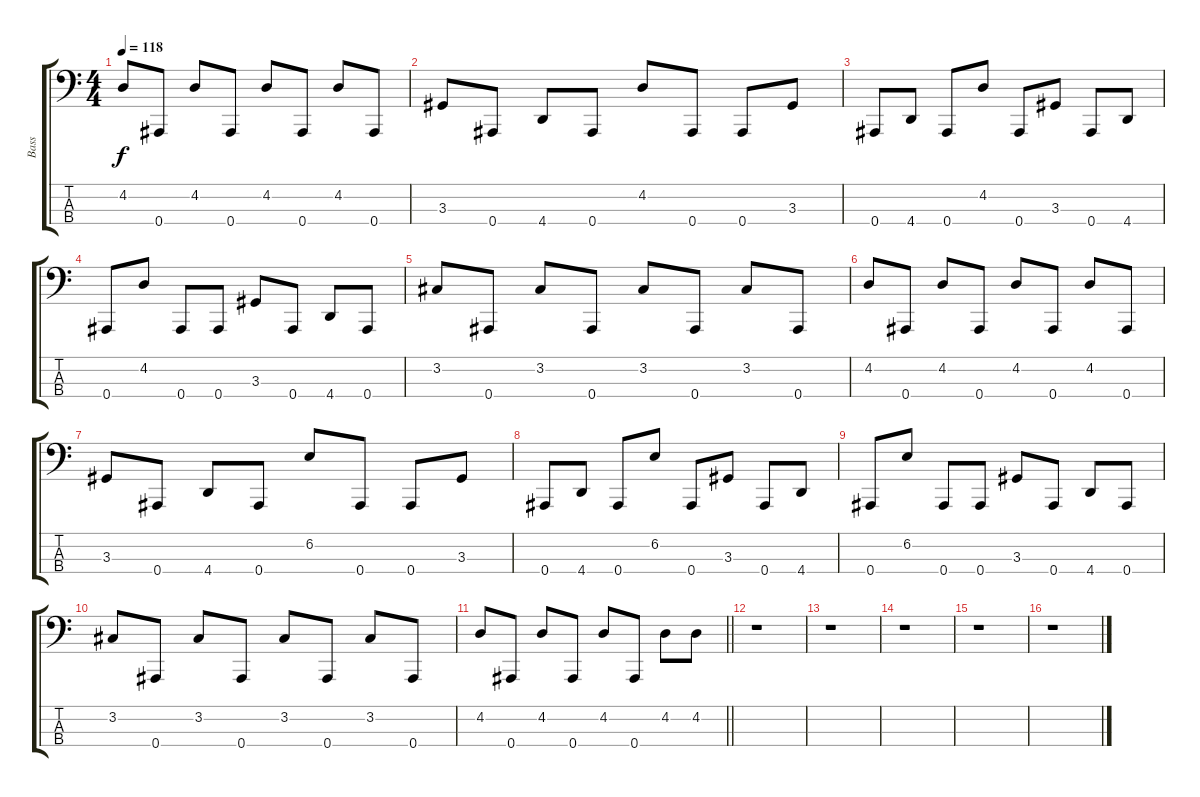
\track ("Bass" "Bass") {instrument electricbassfinger}
\staff {score tabs}
\tuning (F2 Bb1 F1 Bb0) {hide}
\ts (4 4)
\tempo 118
\clef f4
\ks c
4.2.8{dy f} 0.4.8 4.2.8 0.4.8 4.2.8 0.4.8 4.2.8 0.4.8 |
3.3.8 0.4.8 4.4.8 0.4.8 4.2.8 0.4.8 0.4.8 3.3.8 |
0.4.8 4.4.8 0.4.8 4.2.8 0.4.8 3.3.8 0.4.8 4.4.8 |
0.4.8 4.2.8 0.4.8 0.4.8 3.3.8 0.4.8 4.4.8 0.4.8 |
3.2.8 0.4.8 3.2.8 0.4.8 3.2.8 0.4.8 3.2.8 0.4.8 |
4.2.8 0.4.8 4.2.8 0.4.8 4.2.8 0.4.8 4.2.8 0.4.8 |
3.3.8 0.4.8 4.4.8 0.4.8 6.2.8 0.4.8 0.4.8 3.3.8 |
0.4.8 4.4.8 0.4.8 6.2.8 0.4.8 3.3.8 0.4.8 4.4.8 |
0.4.8 6.2.8 0.4.8 0.4.8 3.3.8 0.4.8 4.4.8 0.4.8 |
3.2.8 0.4.8 3.2.8 0.4.8 3.2.8 0.4.8 3.2.8 0.4.8 |
\barLineRight lightlight
4.2.8 0.4.8 4.2.8 0.4.8 4.2.8 0.4.8 4.2.8 4.2.8 |
r.1 |
r.1 |
r.1 |
r.1 |
r.1
